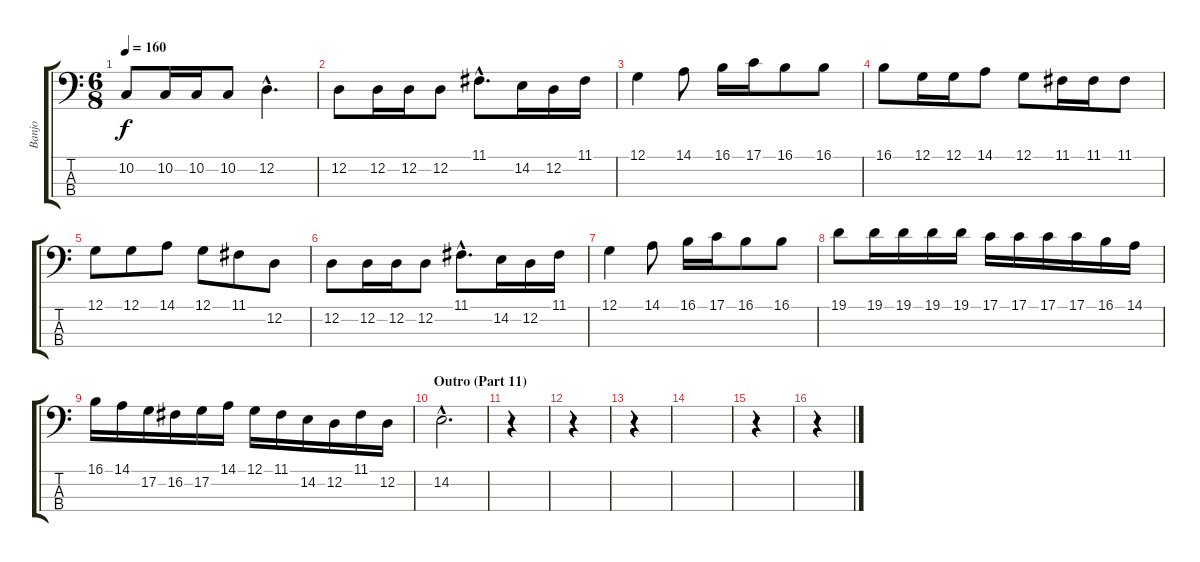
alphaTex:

\track ("Banjo" "Banjo") {instrument orchestralharp}
\staff {score tabs}
\tuning (G2 D2 A1 E1) {hide}
\ts (6 8)
\tempo 160
\clef f4
\ks c
10.2.8{dy f} 10.2.16 10.2.16 10.2.8 12.2{hac}.4{d} |
12.2.8 12.2.16 12.2.16 12.2.8 11.1{hac}.8{d} 14.2.16 12.2.16 11.1.16 |
12.1.4 14.1.8 16.1.16 17.1.16 16.1.8 16.1.8 |
16.1.8 12.1.16 12.1.16 14.1.8 12.1.8 11.1.16 11.1.16 11.1.8 |
12.1.8 12.1.8 14.1.8 12.1.8 11.1.8 12.2.8 |
12.2.8 12.2.16 12.2.16 12.2.8 11.1{hac}.8{d} 14.2.16 12.2.16 11.1.16 |
12.1.4 14.1.8 16.1.16 17.1.16 16.1.8 16.1.8 |
19.1.8 19.1.16 19.1.16 19.1.16 19.1.16 17.1.16 17.1.16 17.1.16 17.1.16 16.1.16 14.1.16 |
16.1.16 14.1.16 17.2.16 16.2.16 17.2.16 14.1.16 12.1.16 11.1.16 14.2.16 12.2.16 11.1.16 12.2.16 |
\section ("" "Outro (Part 11)")
14.2{hac}.2{d} |
r.4 |
r.4 |
r.4 |
|
r.4 |
r.4
